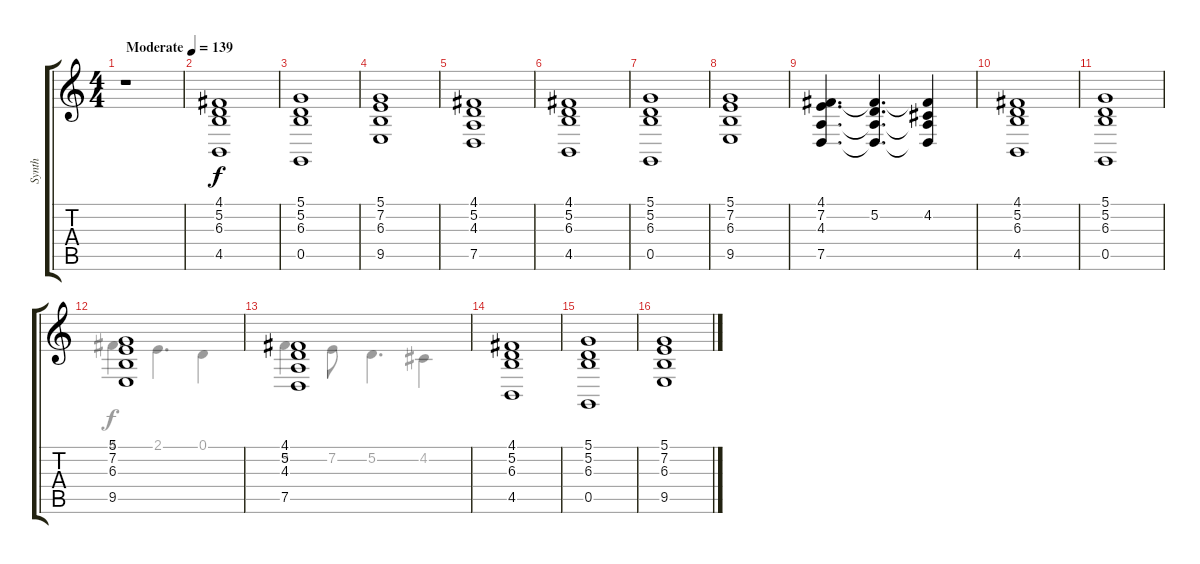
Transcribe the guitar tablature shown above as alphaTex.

\track ("Synth" "Synth") {instrument synthstrings1}
\staff {score tabs}
\tuning (D4 A3 F3 C3 G2 D2) {hide}
\voice
\ts (4 4)
\tempo (139 "Moderate")
\clef g2
\ks c
r.1{dy f instrument synthstrings1} |
(4.1 5.2 6.3 4.5).1 |
(5.1 5.2 6.3 0.5).1 |
(5.1 7.2 6.3 9.5).1 |
(4.1 5.2 4.3 7.5).1 |
(4.1 5.2 6.3 4.5).1 |
(5.1 5.2 6.3 0.5).1 |
(5.1 7.2 6.3 9.5).1 |
(4.1 7.2 4.3 7.5).4{d} (4.1{t} 5.2 4.3{t} 7.5{t}).4{d} (4.1{t} 4.2 4.3{t} 7.5{t}).4 |
(4.1 5.2 6.3 4.5).1 |
(5.1 5.2 6.3 0.5).1 |
(5.1 7.2 6.3 9.5).1 |
(4.1 5.2 4.3 7.5).1 |
(4.1 5.2 6.3 4.5).1 |
(5.1 5.2 6.3 0.5).1 |
(5.1 7.2 6.3 9.5).1
\voice
\clef g2
\ottava regular
\simile none
\ks c
|
|
|
|
|
|
|
|
|
|
|
4.1.4{d} 2.1.4{d} 0.1.4 |
9.2.4 7.2.8 5.2.4{d} 4.2.4 |
|
|
